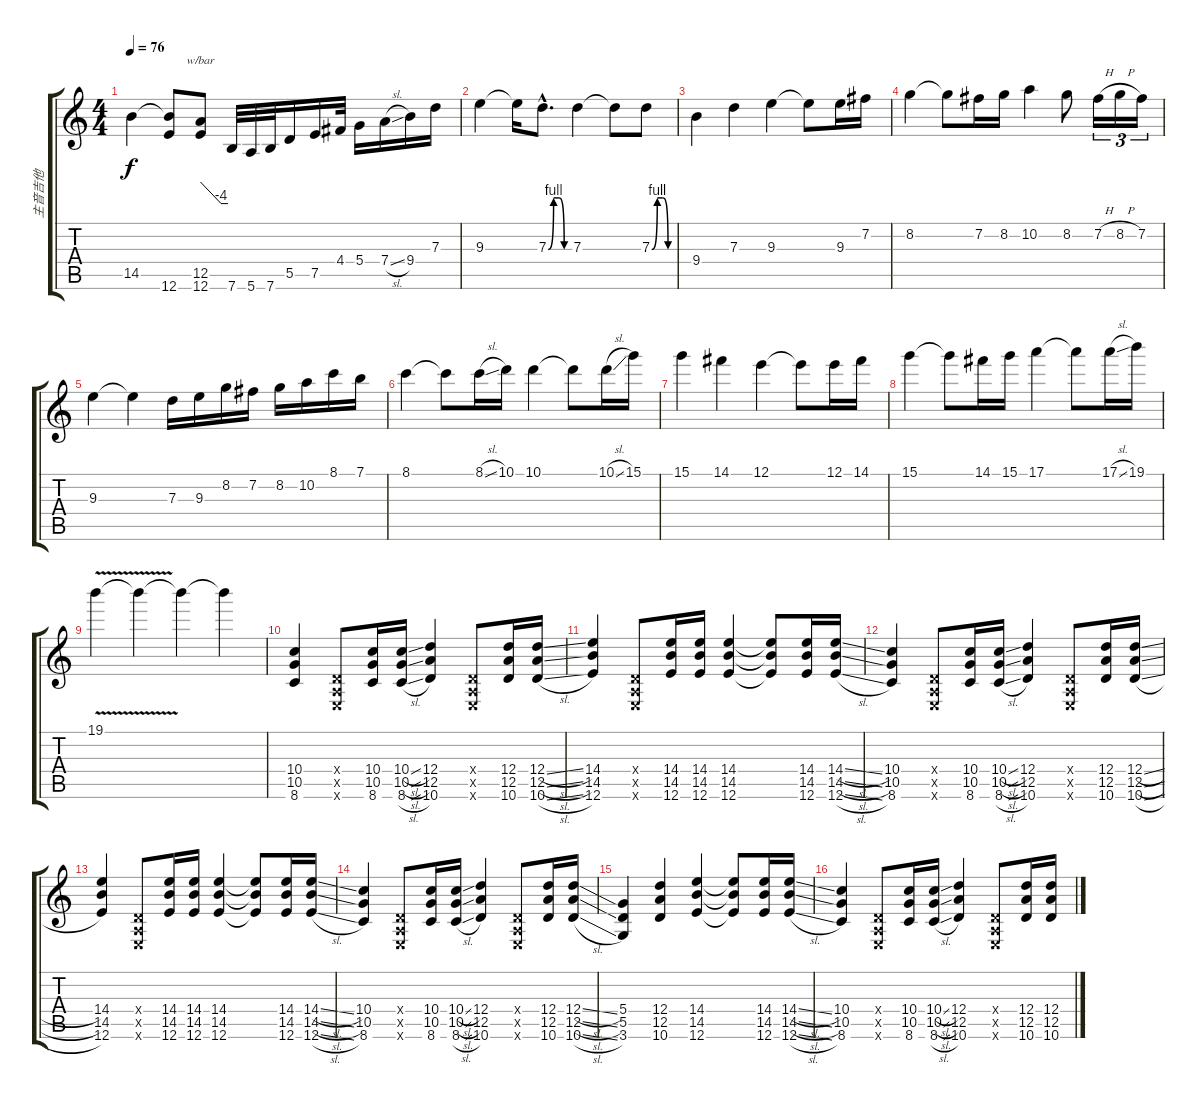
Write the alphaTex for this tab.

\track ("主音吉他" "主音吉他") {instrument overdrivenguitar}
\staff {score tabs}
\tuning (E4 B3 G3 D3 A2 E2) {hide}
\ts (4 4)
\tempo 76
\clef g2
\ks c
14.5.4{dy f} (14.5{t} 12.6).8 (12.5 12.6).8{tbe (custom default 0 0 45 -16 60 -16)} 7.6.32 5.6.32 7.6.32 5.5.16 7.5.16 4.4.32 5.4.16 7.4{sl}.16 9.4.16 7.3.16 |
9.3.4 9.3{t}.16 7.3{be (custom 0 0 15 4 30 4 45 0 60 0) hac}.8{d} 7.3.4 7.3{t}.8 7.3{be (custom 0 0 15 4 30 4 45 0 60 0)}.8 |
9.4.4 7.3.4 9.3.4 9.3{t}.8 9.3.16 7.2.16 |
8.2.4 8.2{t}.8 7.2.16 8.2.16 10.2.4 8.2.8 7.2{h}.16{tu (3 2)} 8.2{h}.16{tu (3 2)} 7.2.16{tu (3 2)} |
9.3.4 9.3{t}.4 7.3.16 9.3.16 8.2.16 7.2.16 8.2.16 10.2.16 8.1.16 7.1.16 |
8.1.4 8.1{t}.8 8.1{sl}.16 10.1.16 10.1.4 10.1{t}.8 10.1{sl}.16 15.1.16 |
15.1.4 14.1.4 12.1.4 12.1{t}.8 12.1.16 14.1.16 |
15.1.4 15.1{t}.8 14.1.16 15.1.16 17.1.4 17.1{t}.8 17.1{sl}.16 19.1.16 |
19.1{v}.4 19.1{t}.4 19.1{t}.4 19.1{t}.4 |
(10.4 10.5 8.6).4{volume 13 instrument distortionguitar} (0.4{x} 0.5{x} 0.6{x}).8 (10.4 10.5 8.6).16 (10.4{sl} 10.5{sl} 8.6{sl}).16 (12.4 12.5 10.6).4 (0.4{x} 0.5{x} 0.6{x}).8 (12.4 12.5 10.6).16 (12.4{sl} 12.5{sl} 10.6{sl}).16 |
(14.4 14.5 12.6).4 (0.4{x} 0.5{x} 0.6{x}).8 (14.4 14.5 12.6).16 (14.4 14.5 12.6).16 (14.4 14.5 12.6).4 (14.4{t} 14.5{t} 12.6{t}).8 (14.4 14.5 12.6).16 (14.4{sl} 14.5{sl} 12.6{sl}).16 |
(10.4 10.5 8.6).4 (0.4{x} 0.5{x} 0.6{x}).8 (10.4 10.5 8.6).16 (10.4{sl} 10.5{sl} 8.6{sl}).16 (12.4 12.5 10.6).4 (0.4{x} 0.5{x} 0.6{x}).8 (12.4 12.5 10.6).16 (12.4{sl} 12.5{sl} 10.6{sl}).16 |
(14.4 14.5 12.6).4 (0.4{x} 0.5{x} 0.6{x}).8 (14.4 14.5 12.6).16 (14.4 14.5 12.6).16 (14.4 14.5 12.6).4 (14.4{t} 14.5{t} 12.6{t}).8 (14.4 14.5 12.6).16 (14.4{sl} 14.5{sl} 12.6{sl}).16 |
(10.4 10.5 8.6).4 (0.4{x} 0.5{x} 0.6{x}).8 (10.4 10.5 8.6).16 (10.4{sl} 10.5{sl} 8.6{sl}).16 (12.4 12.5 10.6).4 (0.4{x} 0.5{x} 0.6{x}).8 (12.4 12.5 10.6).16 (12.4{sl} 12.5{sl} 10.6{sl}).16 |
(5.4 5.5 3.6).4 (12.4 12.5 10.6).4 (14.4 14.5 12.6).4 (14.4{t} 14.5{t} 12.6{t}).8 (14.4 14.5 12.6).16 (14.4{sl} 14.5{sl} 12.6{sl}).16 |
(10.4 10.5 8.6).4 (0.4{x} 0.5{x} 0.6{x}).8 (10.4 10.5 8.6).16 (10.4{sl} 10.5{sl} 8.6{sl}).16 (12.4 12.5 10.6).4 (0.4{x} 0.5{x} 0.6{x}).8 (12.4 12.5 10.6).16 (12.4{sl} 12.5{sl} 10.6{sl}).16
